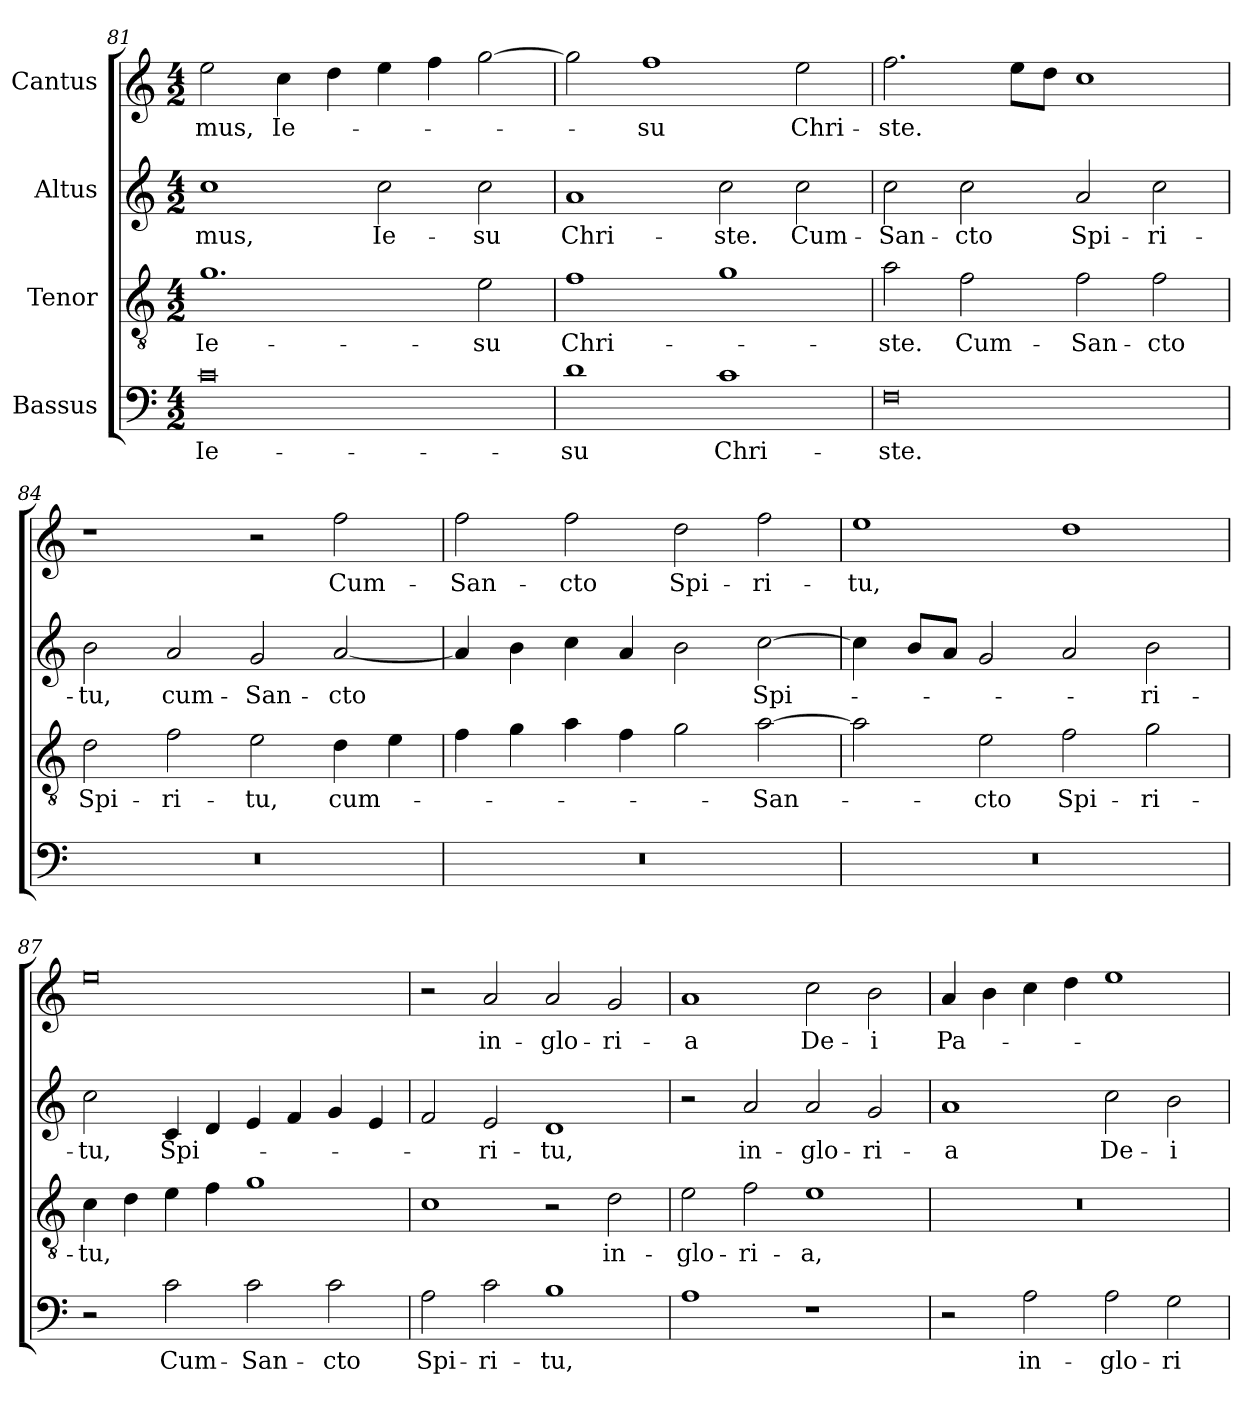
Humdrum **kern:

**kern	**text	**kern	**text	**kern	**text	**kern	**text
*part4	*part4	*part3	*part3	*part2	*part2	*part1	*part1
*staff4	*staff4	*staff3	*staff3	*staff2	*staff2	*staff1	*staff1
*I"Bassus	*	*I"Tenor	*	*I"Altus	*	*I"Cantus	*
*clefF4	*	*clefGv2	*	*clefG2	*	*clefG2	*
*k[]	*	*k[]	*	*k[]	*	*k[]	*
*M4/2	*	*M4/2	*	*M4/2	*	*M4/2	*
=81	=81	=81	=81	=81	=81	=81	=81
0c\	Ie-	1.g\	Ie-	1cc\	-mus,	2ee\	-mus,
.	.	.	.	.	.	4cc\	Ie-
.	.	.	.	.	.	4dd\	.
.	.	.	.	2cc\	Ie-	4ee\	.
.	.	.	.	.	.	4ff\	.
.	.	2e\	-su	2cc\	-su	[2gg\	.
=82	=82	=82	=82	=82	=82	=82	=82
1d\	-su	1f\	Chri-	1a/	Chri-	2gg\]	.
.	.	.	.	.	.	1ff\	-su
1c\	Chri-	1g\	.	2cc\	-ste.	.	.
.	.	.	.	2cc\	Cum-	2ee\	Chri-
=83	=83	=83	=83	=83	=83	=83	=83
0F\	-ste.	2a\	-ste.	2cc\	San-	2.ff\	-ste.
.	.	2f\	Cum-	2cc\	-cto	.	.
.	.	.	.	.	.	8ee\L	.
.	.	.	.	.	.	8dd\J	.
.	.	2f\	San-	2a/	Spi-	1cc\	.
.	.	2f\	-cto	2cc\	-ri-	.	.
=84	=84	=84	=84	=84	=84	=84	=84
0r	.	2d\	Spi-	2b\	-tu,	1r	.
.	.	2f\	-ri-	2a/	cum-	.	.
.	.	2e\	-tu,	2g/	San-	2r	.
.	.	4d\	cum-	[2a/	-cto	2ff\	Cum-
.	.	4e\	.	.	.	.	.
=85	=85	=85	=85	=85	=85	=85	=85
0r	.	4f\	.	4a/]	.	2ff\	San-
.	.	4g\	.	4b\	.	.	.
.	.	4a\	.	4cc\	.	2ff\	-cto
.	.	4f\	.	4a/	.	.	.
.	.	2g\	.	2b\	.	2dd\	Spi-
.	.	[2a\	San-	[2cc\	Spi-	2ff\	-ri-
=86	=86	=86	=86	=86	=86	=86	=86
0r	.	2a\]	.	4cc\]	.	1ee\	-tu,
.	.	.	.	8b/L	.	.	.
.	.	.	.	8a/J	.	.	.
.	.	2e\	-cto	2g/	.	.	.
.	.	2f\	Spi-	2a/	.	1dd\	.
.	.	2g\	-ri-	2b\	-ri-	.	.
=87	=87	=87	=87	=87	=87	=87	=87
2r	.	4c\	-tu,	2cc\	-tu,	0ee\	.
.	.	4d\	.	.	.	.	.
2c\	Cum-	4e\	.	4c/	Spi-	.	.
.	.	4f\	.	4d/	.	.	.
2c\	San-	1g\	.	4e/	.	.	.
.	.	.	.	4f/	.	.	.
2c\	-cto	.	.	4g/	.	.	.
.	.	.	.	4e/	.	.	.
=88	=88	=88	=88	=88	=88	=88	=88
2A\	Spi-	1c\	.	2f/	.	2r	.
2c\	-ri-	.	.	2e/	-ri-	2a/	in-
1B\	-tu,	2r	.	1d/	-tu,	2a/	glo-
.	.	2d\	in-	.	.	2g/	-ri-
=89	=89	=89	=89	=89	=89	=89	=89
1A\	.	2e\	glo-	2r	.	1a/	-a
.	.	2f\	-ri-	2a/	in-	.	.
1r	.	1e\	-a,	2a/	glo-	2cc\	De-
.	.	.	.	2g/	-ri-	2b\	-i
=90	=90	=90	=90	=90	=90	=90	=90
2r	.	0r	.	1a/	-a	4a/	Pa-
.	.	.	.	.	.	4b\	.
2A\	in-	.	.	.	.	4cc\	.
.	.	.	.	.	.	4dd\	.
2A\	glo-	.	.	2cc\	De-	1ee\	.
2G\	-ri-	.	.	2b\	-i	.	.
=	=	=	=	=	=	=	=
*-	*-	*-	*-	*-	*-	*-	*-
